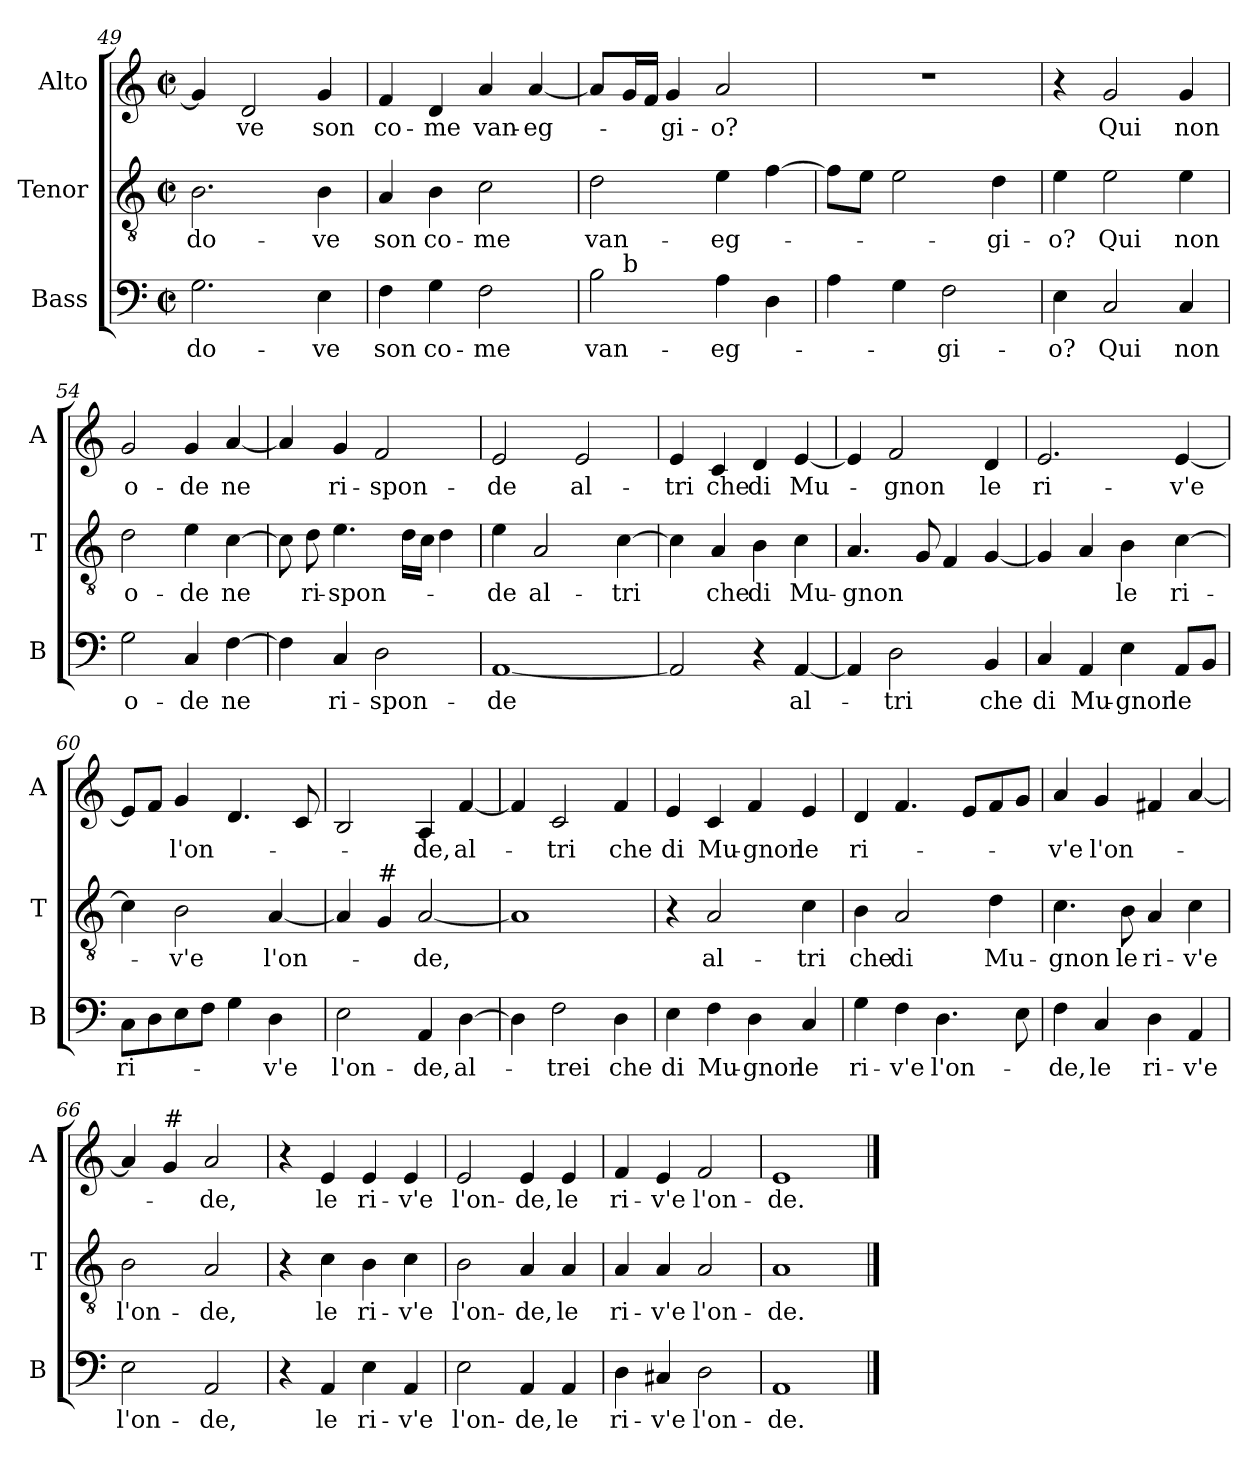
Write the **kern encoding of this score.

**kern	**text	**kern	**text	**kern	**text
*part3	*part3	*part2	*part2	*part1	*part1
*staff3	*staff3	*staff2	*staff2	*staff1	*staff1
*I"Bass	*	*I"Tenor	*	*I"Alto	*
*I'B	*	*I'T	*	*I'A	*
*clefF4	*	*clefGv2	*	*clefG2	*
*k[]	*	*k[]	*	*k[]	*
*C:	*	*C:	*	*C:	*
*M2/2	*	*M2/2	*	*M2/2	*
*met(c|)	*	*met(c|)	*	*met(c|)	*
=49	=49	=49	=49	=49	=49
!	!LO:LY:b	!	!LO:LY:b	!	!
2.G\	do-	2.B\	do-	4g/]	.
!	!	!	!	!	!LO:LY:b
.	.	.	.	2d/	-ve
!	!LO:LY:b	!	!LO:LY:b	!	!LO:LY:b
4E\	-ve	4B\	-ve	4g/	son
=50	=50	=50	=50	=50	=50
!	!LO:LY:b	!	!LO:LY:b	!	!LO:LY:b
4F\	son	4A/	son	4f/	co-
!	!LO:LY:b	!	!LO:LY:b	!	!LO:LY:b
4G\	co-	4B\	co-	4d/	-me
!	!LO:LY:b	!	!LO:LY:b	!	!LO:LY:b
2F\	-me	2c\	-me	4a/	van-
!	!	!	!	!	!LO:LY:b
.	.	.	.	[4a/	-eg-
!!LO:LB:g=z
=51	=51	=51	=51	=51	=51
!	!LO:LY:b	!	!LO:LY:b	!	!
*^	*	*	*	*	*
2B\	8ryy	van-	2d\	van-	8a/L]	.
!	!LO:TX:a:t=b	!	!	!	!	!
.	2..ryy	.	.	.	16g/L	.
.	.	.	.	.	16f/JJ	.
!	!	!	!	!	!	!LO:LY:b
.	.	.	.	.	4g/	-gi-
!	!	!LO:LY:b	!	!LO:LY:b	!	!LO:LY:b
4A\	.	-eg-	4e\	-eg-	2a/	-o?
4D\	.	.	[4f\	.	.	.
*v	*v	*	*	*	*	*
=52	=52	=52	=52	=52	=52
4A\	.	8f\L]	.	1r	.
.	.	8e\J	.	.	.
4G\	.	2e\	.	.	.
!	!LO:LY:b	!	!	!	!
2F\	-gi-	.	.	.	.
!	!	!	!LO:LY:b	!	!
.	.	4d\	-gi-	.	.
=53	=53	=53	=53	=53	=53
!	!LO:LY:b	!	!LO:LY:b	!	!
4E\	-o?	4e\	-o?	4r	.
!	!LO:LY:b	!	!LO:LY:b	!	!LO:LY:b
2C/	Qui	2e\	Qui	2g/	Qui
!	!LO:LY:b	!	!LO:LY:b	!	!LO:LY:b
4C/	non	4e\	non	4g/	non
=54	=54	=54	=54	=54	=54
!	!LO:LY:b	!	!LO:LY:b	!	!LO:LY:b
2G\	o-	2d\	o-	2g/	o-
!	!LO:LY:b	!	!LO:LY:b	!	!LO:LY:b
4C/	-de	4e\	-de	4g/	-de
!	!LO:LY:b	!	!LO:LY:b	!	!LO:LY:b
[4F\	ne	[4c\	ne	[4a/	ne
=55	=55	=55	=55	=55	=55
4F\]	.	8c\]	.	4a/]	.
!	!	!	!LO:LY:b	!	!
.	.	8d\	ri-	.	.
!	!LO:LY:b	!	!LO:LY:b	!	!LO:LY:b
4C/	ri-	4.e\	-spon-	4g/	ri-
!	!LO:LY:b	!	!	!	!LO:LY:b
2D\	-spon-	.	.	2f/	-spon-
.	.	16d\LL	.	.	.
.	.	16c\JJ	.	.	.
.	.	4d\	.	.	.
!!LO:PB:g=z
=56	=56	=56	=56	=56	=56
!	!LO:LY:b	!	!LO:LY:b	!	!LO:LY:b
[1AA	-de	4e\	-de	2e/	-de
!	!	!	!LO:LY:b	!	!
.	.	2A/	al-	.	.
!	!	!	!	!	!LO:LY:b
.	.	.	.	2e/	al-
!	!	!	!LO:LY:b	!	!
.	.	[4c\	-tri	.	.
=57	=57	=57	=57	=57	=57
!	!	!	!	!	!LO:LY:b
2AA/]	.	4c\]	.	4e/	-tri
!	!	!	!LO:LY:b	!	!LO:LY:b
.	.	4A/	che	4c/	che
!	!	!	!LO:LY:b	!	!LO:LY:b
4r	.	4B\	di	4d/	di
!	!LO:LY:b	!	!LO:LY:b	!	!LO:LY:b
[4AA/	al-	4c\	Mu-	[4e/	Mu-
=58	=58	=58	=58	=58	=58
!	!	!	!LO:LY:b	!	!
4AA/]	.	4.A/	-gnon	4e/]	.
!	!LO:LY:b	!	!	!	!LO:LY:b
2D\	-tri	.	.	2f/	-gnon
.	.	8G/	.	.	.
.	.	4F/	.	.	.
!	!LO:LY:b	!	!	!	!LO:LY:b
4BB/	che	[4G/	.	4d/	le
=59	=59	=59	=59	=59	=59
!	!LO:LY:b	!	!	!	!LO:LY:b
4C/	di	4G/]	.	2.e/	ri-
!	!LO:LY:b	!	!	!	!
4AA/	Mu-	4A/	.	.	.
!	!LO:LY:b	!	!LO:LY:b	!	!
4E\	-gnon	4B\	le	.	.
!	!LO:LY:b	!	!LO:LY:b	!	!LO:LY:b
8AA/L	le	[4c\	ri-	[4e/	-v'e
8BB/J	.	.	.	.	.
=60	=60	=60	=60	=60	=60
!	!LO:LY:b	!	!	!	!
8C\L	ri-	4c\]	.	8e/L]	.
8D\	.	.	.	8f/J	.
!	!	!	!LO:LY:b	!	!LO:LY:b
8E\	.	2B\	-v'e	4g/	l'on-
8F\J	.	.	.	.	.
4G\	.	.	.	4.d/	.
!	!LO:LY:b	!	!LO:LY:b	!	!
4D\	-v'e	[4A/	l'on-	.	.
.	.	.	.	8c/	.
!!LO:LB:g=z
=61	=61	=61	=61	=61	=61
!	!LO:LY:b	!	!	!	!
2E\	l'on-	4A/]	.	2B/	.
!	!	!LO:TX:a:t=#	!	!	!
.	.	4G/	.	.	.
!	!LO:LY:b	!	!LO:LY:b	!	!LO:LY:b
4AA/	-de,	[2A/	-de,	4A/	-de,
!	!LO:LY:b	!	!	!	!LO:LY:b
[4D\	al-	.	.	[4f/	al-
=62	=62	=62	=62	=62	=62
4D\]	.	1A]	.	4f/]	.
!	!LO:LY:b	!	!	!	!LO:LY:b
2F\	-trei	.	.	2c/	-tri
!	!LO:LY:b	!	!	!	!LO:LY:b
4D\	che	.	.	4f/	che
=63	=63	=63	=63	=63	=63
!	!LO:LY:b	!	!	!	!LO:LY:b
4E\	di	4r	.	4e/	di
!	!LO:LY:b	!	!LO:LY:b	!	!LO:LY:b
4F\	Mu-	2A/	al-	4c/	Mu-
!	!LO:LY:b	!	!	!	!LO:LY:b
4D\	-gnon	.	.	4f/	-gnon
!	!LO:LY:b	!	!LO:LY:b	!	!LO:LY:b
4C/	le	4c\	-tri	4e/	le
=64	=64	=64	=64	=64	=64
!	!LO:LY:b	!	!LO:LY:b	!	!LO:LY:b
4G\	ri-	4B\	che	4d/	ri-
!	!LO:LY:b	!	!LO:LY:b	!	!
4F\	-v'e	2A/	di	4.f/	.
!	!LO:LY:b	!	!	!	!
4.D\	l'on-	.	.	.	.
.	.	.	.	8e/L	.
!	!	!	!LO:LY:b	!	!
.	.	4d\	Mu-	8f/	.
8E\	.	.	.	8g/J	.
=65	=65	=65	=65	=65	=65
!	!LO:LY:b	!	!LO:LY:b	!	!LO:LY:b
4F\	-de,	4.c\	-gnon	4a/	-v'e
!	!LO:LY:b	!	!	!	!LO:LY:b
4C/	le	.	.	4g/	l'on-
!	!	!	!LO:LY:b	!	!
.	.	8B\	le	.	.
!	!LO:LY:b	!	!LO:LY:b	!	!
4D\	ri-	4A/	ri-	4f#X/	.
!	!LO:LY:b	!	!LO:LY:b	!	!
4AA/	-v'e	4c\	-v'e	[4a/	.
!!LO:LB:g=z
=66	=66	=66	=66	=66	=66
!	!LO:LY:b	!	!LO:LY:b	!	!
2E\	l'on-	2B\	l'on-	4a/]	.
!	!	!	!	!LO:TX:a:t=#	!
.	.	.	.	4g/	.
!	!LO:LY:b	!	!LO:LY:b	!	!LO:LY:b
2AA/	-de,	2A/	-de,	2a/	-de,
=67	=67	=67	=67	=67	=67
4r	.	4r	.	4r	.
!	!LO:LY:b	!	!LO:LY:b	!	!LO:LY:b
4AA/	le	4c\	le	4e/	le
!	!LO:LY:b	!	!LO:LY:b	!	!LO:LY:b
4E\	ri-	4B\	ri-	4e/	ri-
!	!LO:LY:b	!	!LO:LY:b	!	!LO:LY:b
4AA/	-v'e	4c\	-v'e	4e/	-v'e
=68	=68	=68	=68	=68	=68
!	!LO:LY:b	!	!LO:LY:b	!	!LO:LY:b
2E\	l'on-	2B\	l'on-	2e/	l'on-
!	!LO:LY:b	!	!LO:LY:b	!	!LO:LY:b
4AA/	-de,	4A/	-de,	4e/	-de,
!	!LO:LY:b	!	!LO:LY:b	!	!LO:LY:b
4AA/	le	4A/	le	4e/	le
=69	=69	=69	=69	=69	=69
!	!LO:LY:b	!	!LO:LY:b	!	!LO:LY:b
4D\	ri-	4A/	ri-	4f/	ri-
!	!LO:LY:b	!	!LO:LY:b	!	!LO:LY:b
4C#X/	-v'e	4A/	-v'e	4e/	-v'e
!	!LO:LY:b	!	!LO:LY:b	!	!LO:LY:b
2D\	l'on-	2A/	l'on-	2f/	l'on-
=70	=70	=70	=70	=70	=70
!	!LO:LY:b	!	!LO:LY:b	!	!LO:LY:b
1AA	-de.	1A	-de.	1e	-de.
==	==	==	==	==	==
*-	*-	*-	*-	*-	*-
